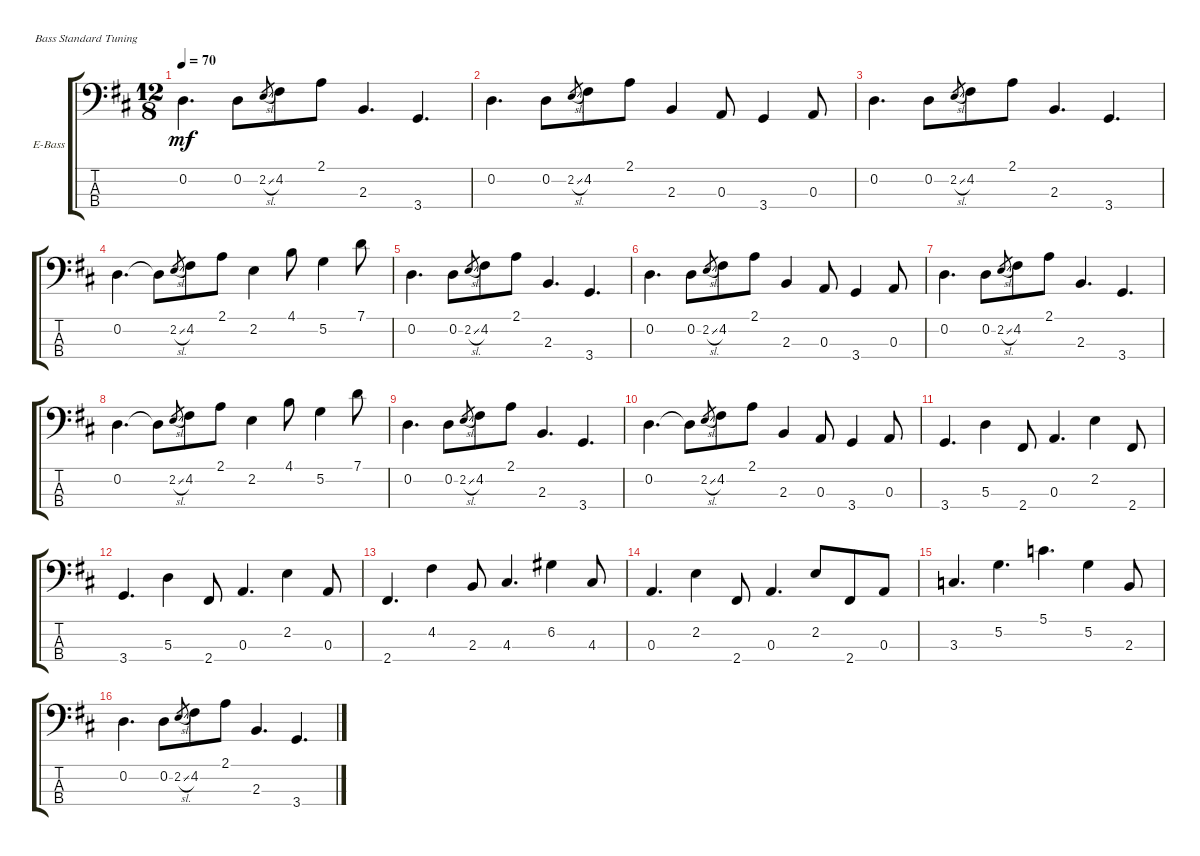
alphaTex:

\defaultSystemsLayout 4
\bracketExtendMode groupsimilarinstruments
\firstSystemTrackNameOrientation horizontal
\otherSystemsTrackNameOrientation horizontal
\track ("Electric Bass" "E-Bass") {instrument electricbassfinger}
\staff {score tabs}
\tuning (G2 D2 A1 E1)
\ts (12 8)
\tempo 70
\clef f4
\ks d
0.2.4{d dy mf instrument electricbassfinger} 0.2.8 2.2{sl}.8{gr} 4.2.8 2.1.8 2.3.4{d} 3.4.4{d} |
0.2.4{d} 0.2.8 2.2{sl}.8{gr} 4.2.8 2.1.8 2.3.4 0.3.8 3.4.4 0.3.8 |
0.2.4{d} 0.2.8 2.2{sl}.8{gr} 4.2.8 2.1.8 2.3.4{d} 3.4.4{d} |
0.2.4{d} 0.2{t}.8 2.2{sl}.8{gr} 4.2.8 2.1.8 2.2.4 4.1.8 5.2.4 7.1.8 |
0.2.4{d} 0.2.8 2.2{sl}.8{gr} 4.2.8 2.1.8 2.3.4{d} 3.4.4{d} |
0.2.4{d} 0.2.8 2.2{sl}.8{gr} 4.2.8 2.1.8 2.3.4 0.3.8 3.4.4 0.3.8 |
0.2.4{d} 0.2.8 2.2{sl}.8{gr} 4.2.8 2.1.8 2.3.4{d} 3.4.4{d} |
0.2.4{d} 0.2{t}.8 2.2{sl}.8{gr} 4.2.8 2.1.8 2.2.4 4.1.8 5.2.4 7.1.8 |
0.2.4{d} 0.2.8 2.2{sl}.8{gr} 4.2.8 2.1.8 2.3.4{d} 3.4.4{d} |
0.2.4{d} 0.2{t}.8 2.2{sl}.8{gr} 4.2.8 2.1.8 2.3.4 0.3.8 3.4.4 0.3.8 |
3.4.4{d} 5.3.4 2.4.8 0.3.4{d} 2.2.4 2.4.8 |
3.4.4{d} 5.3.4 2.4.8 0.3.4{d} 2.2.4 0.3.8 |
2.4.4{d} 4.2.4 2.3.8 4.3.4{d} 6.2.4 4.3.8 |
0.3.4{d} 2.2.4 2.4.8 0.3.4{d} 2.2.8 2.4.8 0.3.8 |
3.3.4{d} 5.2.4{d} 5.1.4{d} 5.2.4 2.3.8 |
0.2.4{d} 0.2.8 2.2{sl}.8{gr} 4.2.8 2.1.8 2.3.4{d} 3.4.4{d}
